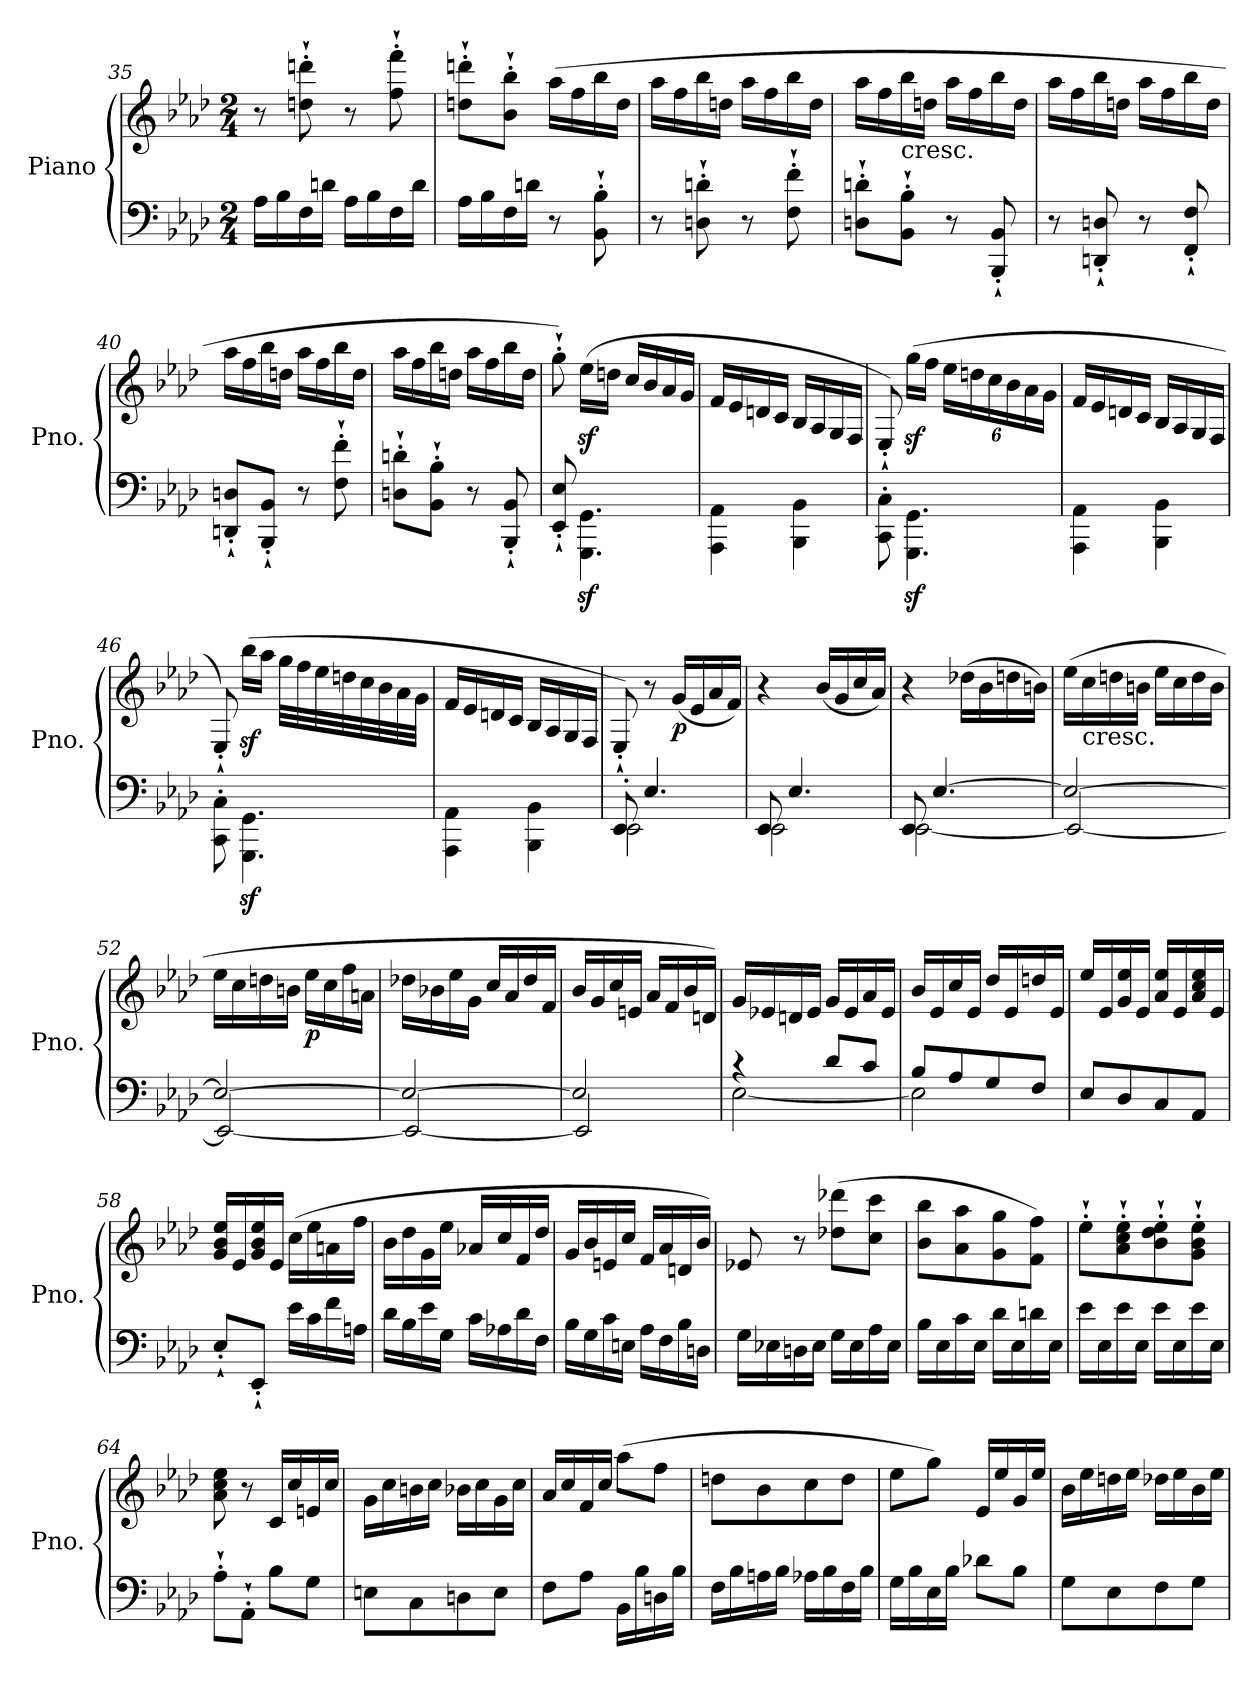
**kern	**kern	**dynam
*part1	*part1	*part1
*staff2	*staff1	*staff1/2
*I"Piano	*	*
*I'Pno.	*	*
*clefF4	*clefG2	*
*k[b-e-a-d-]	*k[b-e-a-d-]	*
*A-:	*A-:	*
*M2/4	*M2/4	*
=35	=35	=35
16A-\LL	8r	.
16B-\	.	.
16F\	8ddn\'` 8dddn\'`	.
16dn\JJ	.	.
16A-\LL	8r	.
16B-\	.	.
16F\	8ff\'` 8fff\'`	.
16d\JJ	.	.
=36	=36	=36
16A-\LL	8ddn\'` 8dddn\'`L	.
16B-\	.	.
16F\	8b-\'` 8bb-\'`J	.
16dn\JJ	.	.
8r	(>16aa-\LL	.
.	16ff\	.
8BB-\'` 8B-\'`	16bb-\	.
.	16dd\JJ	.
=37	=37	=37
8r	16aa-\LL	.
.	16ff\	.
8Dn\'` 8dn\'`	16bb-\	.
.	16ddn\JJ	.
8r	16aa-\LL	.
.	16ff\	.
8F\'` 8f\'`	16bb-\	.
.	16dd\JJ	.
=38	=38	=38
8Dn\'` 8dn\'`L	16aa-\LL	.
.	16ff\	.
!	!LO:TX:b:t=cresc.	!
8BB-\'` 8B-\'`J	16bb-\	.
.	16ddn\JJ	.
8r	16aa-\LL	.
.	16ff\	.
8BBB-/'` 8BB-/'`	16bb-\	.
.	16dd\JJ	.
!!LO:LB:g=z
=39	=39	=39
8r	16aa-\LL	.
.	16ff\	.
8DDn/'` 8Dn/'`	16bb-\	.
.	16ddn\JJ	.
8r	16aa-\LL	.
.	16ff\	.
8FF/'` 8F/'`	16bb-\	.
.	16dd\JJ	.
=40	=40	=40
8DDn/'` 8Dn/'`L	16aa-\LL	.
.	16ff\	.
8BBB-/'` 8BB-/'`J	16bb-\	.
.	16ddn\JJ	.
8r	16aa-\LL	.
.	16ff\	.
8F\'` 8f\'`	16bb-\	.
.	16dd\JJ	.
=41	=41	=41
8Dn\'` 8dn\'`L	16aa-\LL	.
.	16ff\	.
8BB-\'` 8B-\'`J	16bb-\	.
.	16ddn\JJ	.
8r	16aa-\LL	.
.	16ff\	.
8BBB-/'` 8BB-/'`	16bb-\	.
.	16dd\JJ	.
=42	=42	=42
8EE-/'` 8E-/'`	8gg'`\)	.
4.GGG\z< 4.GG\z<	(>16ee-z<\LL	.
.	16ddn\JJ	.
.	16cc/LL	.
.	16b-/	.
.	16a-/	.
.	16g/JJ	.
=43	=43	=43
4AAA-\ 4AA-\	16f/LL	.
.	16e-/	.
.	16dn/	.
.	16c/JJ	.
4BBB-\ 4BB-\	16B-/LL	.
.	16A-/	.
.	16G/	.
.	16F/JJ	.
!!LO:LB:g=z
=44	=44	=44
8CC\' 8C\'	8E-'`/)	.
4.GGG\z< 4.GG\z<	(>16ggz<\LL	.
.	16ff\JJ	.
*	*Xbrackettup	*
.	24ee-\LL	.
.	24ddn\	.
.	24cc\	.
.	24b-\	.
.	24a-\	.
.	24g\JJ	.
=45	=45	=45
4AAA-\ 4AA-\	16f/LL	.
.	16e-/	.
.	16dn/	.
.	16c/JJ	.
4BBB-\ 4BB-\	16B-/LL	.
.	16A-/	.
.	16G/	.
.	16F/JJ	.
=46	=46	=46
8CC\' 8C\'	8E-'`/)	.
4.GGG\z< 4.GG\z<	(>16bb-z<\LL	.
.	16aa-\JJ	.
.	32gg\LLL	.
.	32ff\	.
.	32ee-\	.
.	32ddn\	.
.	32cc\	.
.	32b-\	.
.	32a-\	.
.	32g\JJJ	.
=47	=47	=47
4AAA-\ 4AA-\	16f/LL	.
.	16e-/	.
.	16dn/	.
.	16c/JJ	.
4BBB-\ 4BB-\	16B-/LL	.
.	16A-/	.
.	16G/	.
.	16F/JJ	.
!!LO:PB:g=z
=48	=48	=48
*^	*	*
8EE-'/	2EE-\	8E-'`/)	.
4.E-/	.	8r	.
!	!	!	!LO:DY:b
.	.	(<16g/LL	p
.	.	16e-/	.
.	.	16a-/	.
.	.	16f/JJ)	.
=49	=49	=49	=49
8EE-/	2EE-\	4r	.
4.E-/	.	.	.
.	.	(<16b-/LL	.
.	.	16g/	.
.	.	16cc/	.
.	.	16a-/JJ)	.
=50	=50	=50	=50
8EE-/	[2EE-\	4r	.
[4.E-/	.	.	.
.	.	(>16dd-X\LL	.
.	.	16b-\	.
.	.	16ddn\	.
.	.	16bn\JJ)	.
=51	=51	=51	=51
2E-/_	2EE-/_	(>16ee-\LL	.
!	!	!LO:TX:b:t=cresc.	!
.	.	16cc\	.
.	.	16ddn\	.
.	.	16bn\JJ	.
.	.	16ee-\LL	.
.	.	16cc\	.
.	.	16dd\	.
.	.	16b\JJ	.
=52	=52	=52	=52
2E-/_	2EE-/_	16ee-\LL	.
.	.	16cc\	.
.	.	16ddn\	.
.	.	16bn\JJ	.
!	!	!	!LO:DY:b
.	.	16ee-\LL	p
.	.	16cc\	.
.	.	16ff\	.
.	.	16an\JJ	.
!!LO:LB:g=z
=53	=53	=53	=53
2E-/_	2EE-/_	16dd-X\LL	.
.	.	16b-X\	.
.	.	16ee-\	.
.	.	16g\JJ	.
.	.	16cc/LL	.
.	.	16a-/	.
.	.	16dd-/	.
.	.	16f/JJ	.
=54	=54	=54	=54
2E-/]	2EE-/]	16b-/LL	.
.	.	16g/	.
.	.	16cc/	.
.	.	16en/JJ	.
.	.	16a-/LL	.
.	.	16f/	.
.	.	16b-/	.
.	.	16dn/JJ)	.
=55	=55	=55	=55
4rc	[2E-\	16g/LL	.
.	.	16e-X/	.
.	.	16dn/	.
.	.	16e-/JJ	.
8d-/L	.	16g/LL	.
.	.	16e-/	.
8c/J	.	16a-/	.
.	.	16e-/JJ	.
=56	=56	=56	=56
8B-/L	2E-\]	16b-/LL	.
.	.	16e-/	.
8A-/	.	16cc/	.
.	.	16e-/JJ	.
8G/	.	16dd-/LL	.
.	.	16e-/	.
8F/J	.	16ddn/	.
.	.	16e-/JJ	.
*v	*v	*	*
=57	=57	=57
8E-/L	16ee-/LL	.
.	16e-/	.
8D-/	16g/ 16ee-/	.
.	16e-/JJ	.
8C/	16a-/ 16ee-/LL	.
.	16e-/	.
8AA-/J	16a-/ 16cc/ 16ee-/	.
.	16e-/JJ	.
!!LO:LB:g=z
=58	=58	=58
8E-'`/L	16g/ 16b-/ 16ee-/LL	.
.	16e-/	.
8EE-'`/J	16g/ 16b-/ 16ee-/	.
.	16e-/JJ	.
16e-\LL	(>16cc\LL	.
16c\	16ee-\	.
16f\	16an\	.
16An\JJ	16ff\JJ	.
=59	=59	=59
16d-\LL	16b-\LL	.
16B-\	16dd-\	.
16e-\	16g\	.
16G\JJ	16ee-\JJ	.
16c\LL	16a-X/LL	.
16A-X\	16cc/	.
16d-\	16f/	.
16F\JJ	16dd-/JJ	.
=60	=60	=60
16B-\LL	16g/LL	.
16G\	16b-/	.
16c\	16en/	.
16En\JJ	16cc/JJ	.
16A-\LL	16f/LL	.
16F\	16a-/	.
16B-\	16dn/	.
16Dn\JJ	16b-/JJ)	.
=61	=61	=61
16G\LL	8e-X/	.
16E-X\	.	.
16Dn\	8r	.
16E-\JJ	.	.
16G\LL	(>8dd-X\ 8ddd-X\L	.
16E-\	.	.
16A-\	8cc\ 8ccc\J	.
16E-\JJ	.	.
!!LO:LB:g=z
=62	=62	=62
16B-\LL	8b-\ 8bb-\L	.
16E-\	.	.
16c\	8a-\ 8aa-\	.
16E-\JJ	.	.
16d-\LL	8g\ 8gg\	.
16E-\	.	.
16dn\	8f\ 8ff\J)	.
16E-\JJ	.	.
=63	=63	=63
16e-\LL	8ee-'`\L	.
16E-\	.	.
16e-\	8a-\'` 8cc\'` 8ee-\'`	.
16E-\JJ	.	.
16e-\LL	8b-\'` 8dd-\'` 8ee-\'`	.
16E-\	.	.
16e-\	8g\'` 8b-\'` 8ee-\'`J	.
16E-\JJ	.	.
=64	=64	=64
8A-'`\L	8a-\ 8cc\ 8ee-\	.
8AA-'`\J	8r	.
8B-\L	16c/LL	.
.	16cc/	.
8G\J	16en/	.
.	16cc/JJ	.
=65	=65	=65
8En\L	16g\LL	.
.	16cc\	.
8C\	16bn\	.
.	16cc\JJ	.
8Dn\	16b-X\LL	.
.	16cc\	.
8E\J	16g\	.
.	16cc\JJ	.
=66	=66	=66
8F\L	16a-/LL	.
.	16cc/	.
8A-\J	16f/	.
.	16cc/JJ	.
16BB-\LL	(>8aa-\L	.
16B-\	.	.
16Dn\	8ff\J	.
16B-\JJ	.	.
!!LO:LB:g=z
=67	=67	=67
16F\LL	8ddn\L	.
16B-\	.	.
16An\	8b-\	.
16B-\JJ	.	.
16A-X\LL	8cc\	.
16B-\	.	.
16F\	8dd\J	.
16B-\JJ	.	.
=68	=68	=68
16G\LL	8ee-\L	.
16B-\	.	.
16E-\	8gg\J)	.
16B-\JJ	.	.
8d-X\L	16e-/LL	.
.	16ee-/	.
8B-\J	16g/	.
.	16ee-/JJ	.
=69	=69	=69
8G\L	16b-\LL	.
.	16ee-\	.
8E-\	16ddn\	.
.	16ee-\JJ	.
8F\	16dd-X\LL	.
.	16ee-\	.
8G\J	16b-\	.
.	16ee-\JJ	.
=	=	=
*-	*-	*-
